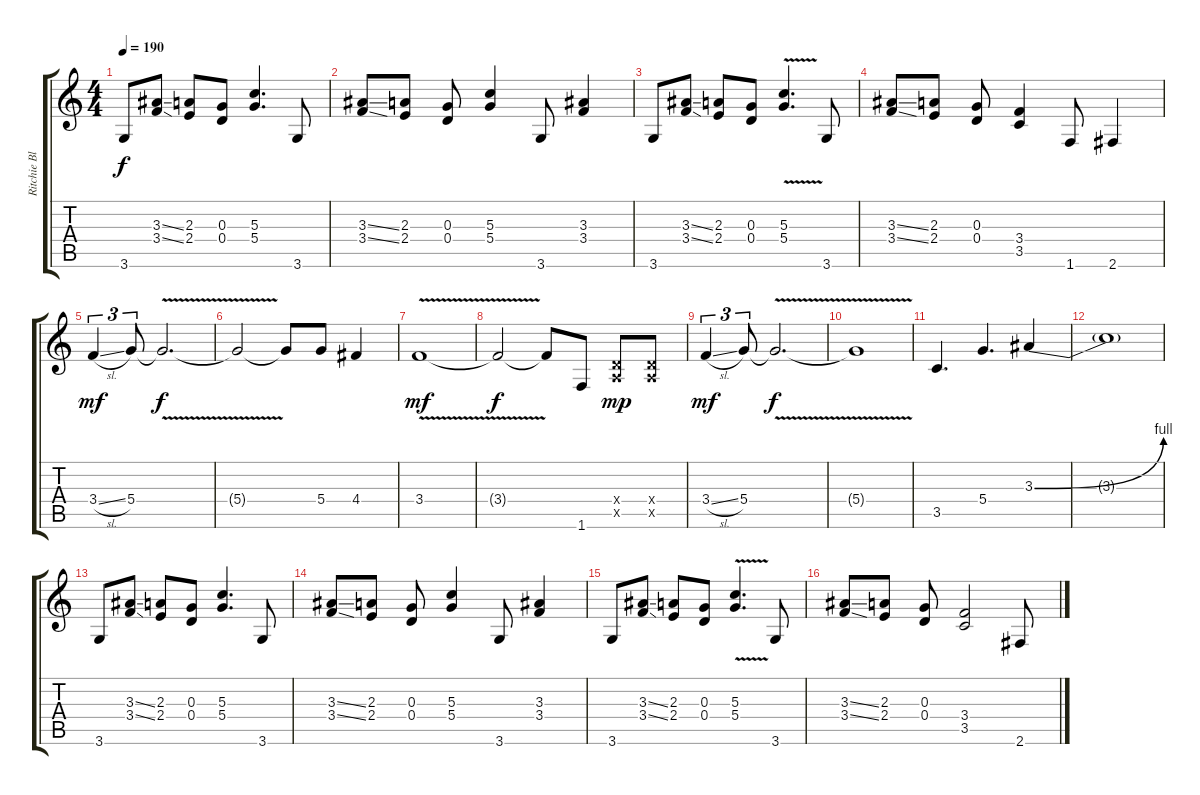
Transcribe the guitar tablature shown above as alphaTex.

\track ("Ritchie Blackmore" "Ritchie Bl") {instrument overdrivenguitar}
\staff {score tabs}
\tuning (E4 B3 G3 D3 A2 E2) {hide}
\ts (4 4)
\tempo 190
\clef g2
\ks c
3.6.8{dy f} (3.3{ss} 3.4{ss}).8 (2.3 2.4).8 (0.3 0.4).8 (5.3 5.4).4{d} 3.6.8 |
(3.3{ss} 3.4{ss}).8 (2.3 2.4).8 (0.3 0.4).8 (5.3 5.4).4 3.6.8 (3.3 3.4).4 |
3.6.8 (3.3{ss} 3.4{ss}).8 (2.3 2.4).8 (0.3 0.4).8 (5.3{v} 5.4{v}).4{d} 3.6.8 |
(3.3{ss} 3.4{ss}).8 (2.3 2.4).8 (0.3 0.4).8 (3.4 3.5).4 1.6.8 2.6.4 |
3.4{sl}.4{tu (3 2) dy mf} 5.4.8{tu (3 2)} 5.4{v t}.2{d dy f} |
5.4{t}.2 5.4{t}.8 5.4.8 4.4.4 |
3.4{v}.1{dy mf} |
3.4{t}.2{dy f} 3.4{t}.8 1.6.8 (0.4{x} 0.5{x}).8{dy mp} (0.4{x} 0.5{x}).8 |
3.4{sl}.4{tu (3 2) dy mf} 5.4.8{tu (3 2)} 5.4{v t}.2{d dy f} |
5.4{t}.1 |
3.5.4{d} 5.4.4{d} 3.3{be (bend 0 0 60 4)}.4 |
3.3{t}.1 |
3.6.8 (3.3{ss} 3.4{ss}).8 (2.3 2.4).8 (0.3 0.4).8 (5.3 5.4).4{d} 3.6.8 |
(3.3{ss} 3.4{ss}).8 (2.3 2.4).8 (0.3 0.4).8 (5.3 5.4).4 3.6.8 (3.3 3.4).4 |
3.6.8 (3.3{ss} 3.4{ss}).8 (2.3 2.4).8 (0.3 0.4).8 (5.3{v} 5.4{v}).4{d} 3.6.8 |
(3.3{ss} 3.4{ss}).8 (2.3 2.4).8 (0.3 0.4).8 (3.4 3.5).2 2.6.8
